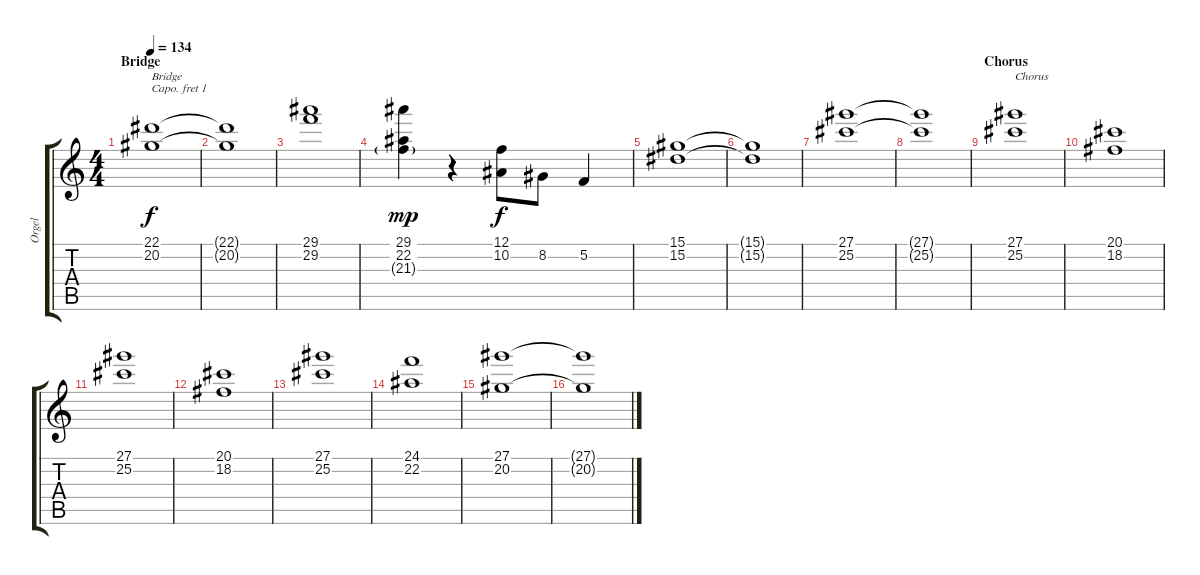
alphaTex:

\track ("Orgel" "Orgel") {instrument rockorgan}
\staff {score tabs}
\capo 1
\tuning (E4 B3 G3 D3 A2 E2) {hide}
\ts (4 4)
\section ("" "Bridge")
\tempo 134
\clef g2
\ks c
(22.1 20.2).1{txt "Bridge" dy f} |
(22.1{t} 20.2{t}).1 |
(29.1 29.2).1 |
(29.1 22.2 21.3{g}).4{dy mp volume 8} r.4 (12.1 10.2).8{dy f} 8.2.8 5.2.4 |
(15.1 15.2).1{volume 5} |
(15.1{t} 15.2{t}).1 |
(27.1 25.2).1 |
(27.1{t} 25.2{t}).1 |
\section ("" "Chorus")
(27.1 25.2).1{txt "Chorus"} |
(20.1 18.2).1 |
(27.1 25.2).1 |
(20.1 18.2).1 |
(27.1 25.2).1 |
(24.1 22.2).1 |
(27.1 20.2).1 |
(27.1{t} 20.2{t}).1
